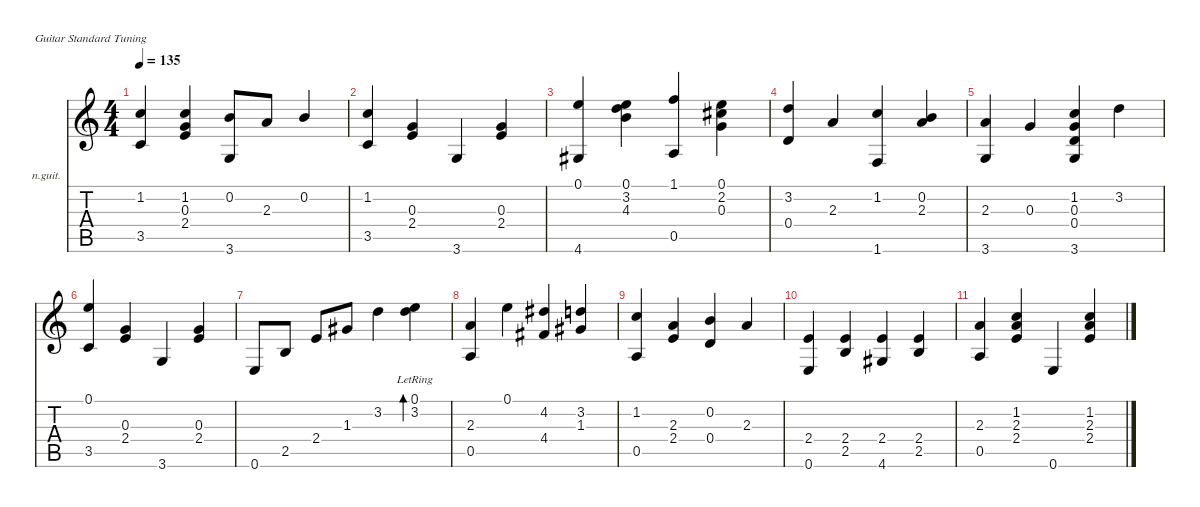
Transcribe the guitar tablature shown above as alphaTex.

\defaultSystemsLayout 4
\hideDynamics
\bracketExtendMode nobrackets
\firstSystemTrackNameOrientation horizontal
\otherSystemsTrackNameOrientation horizontal
\track ("Гитара" "n.guit.") {instrument acousticguitarnylon}
\staff {score tabs}
\tuning (E4 B3 G3 D3 A2 E2)
\ts (4 4)
\tempo 135
\clef g2
\ks c
(1.2 3.5).4{dy f beam Up} (1.2 0.3 2.4).4{beam Up} (0.2 3.6).8{beam Up} 2.3.8{beam Up} 0.2.4{beam Up} |
(1.2 3.5).4{beam Up} (0.3 2.4).4{beam Up} 3.6.4{beam Up} (0.3 2.4).4{beam Up} |
(0.1 4.6{acc #}).4{beam Up} (0.1 3.2 4.3).4{beam Down} (1.1 0.5).4{beam Up} (0.1 2.2{acc #} 0.3).4{beam Down} |
(3.2 0.4).4{beam Up} 2.3.4{beam Up} (1.2 1.6).4{beam Up} (0.2 2.3).4{beam Up} |
(2.3 3.6).4{beam Up} 0.3.4{beam Up} (1.2 0.3 0.4 3.6).4{beam Up} 3.2.4{beam Down} |
(0.1 3.5).4{beam Up} (0.3 2.4).4{beam Up} 3.6.4{beam Up} (0.3 2.4).4{beam Up} |
0.6.8{beam Up} 2.5.8{beam Up} 2.4.8{beam Up} 1.3{acc #}.8{beam Up} 3.2.4{beam Down} (0.1{lr} 3.2).4{bd 480 beam Down} |
(2.3 0.5).4{beam Up} 0.1.4{beam Down} (4.2{acc #} 4.4{acc #}).4{beam Up} (3.2 1.3{acc #}).4{beam Up} |
(1.2 0.5).4{beam Up} (2.3 2.4).4{beam Up} (0.2 0.4).4{beam Up} 2.3.4{beam Up} |
(2.4 0.6).4{beam Up} (2.4 2.5).4{beam Up} (2.4 4.6{acc #}).4{beam Up} (2.4 2.5).4{beam Up} |
(2.3 0.5).4{beam Up} (1.2 2.3 2.4).4{beam Up} 0.6.4{beam Up} (1.2 2.3 2.4).4{beam Up}
